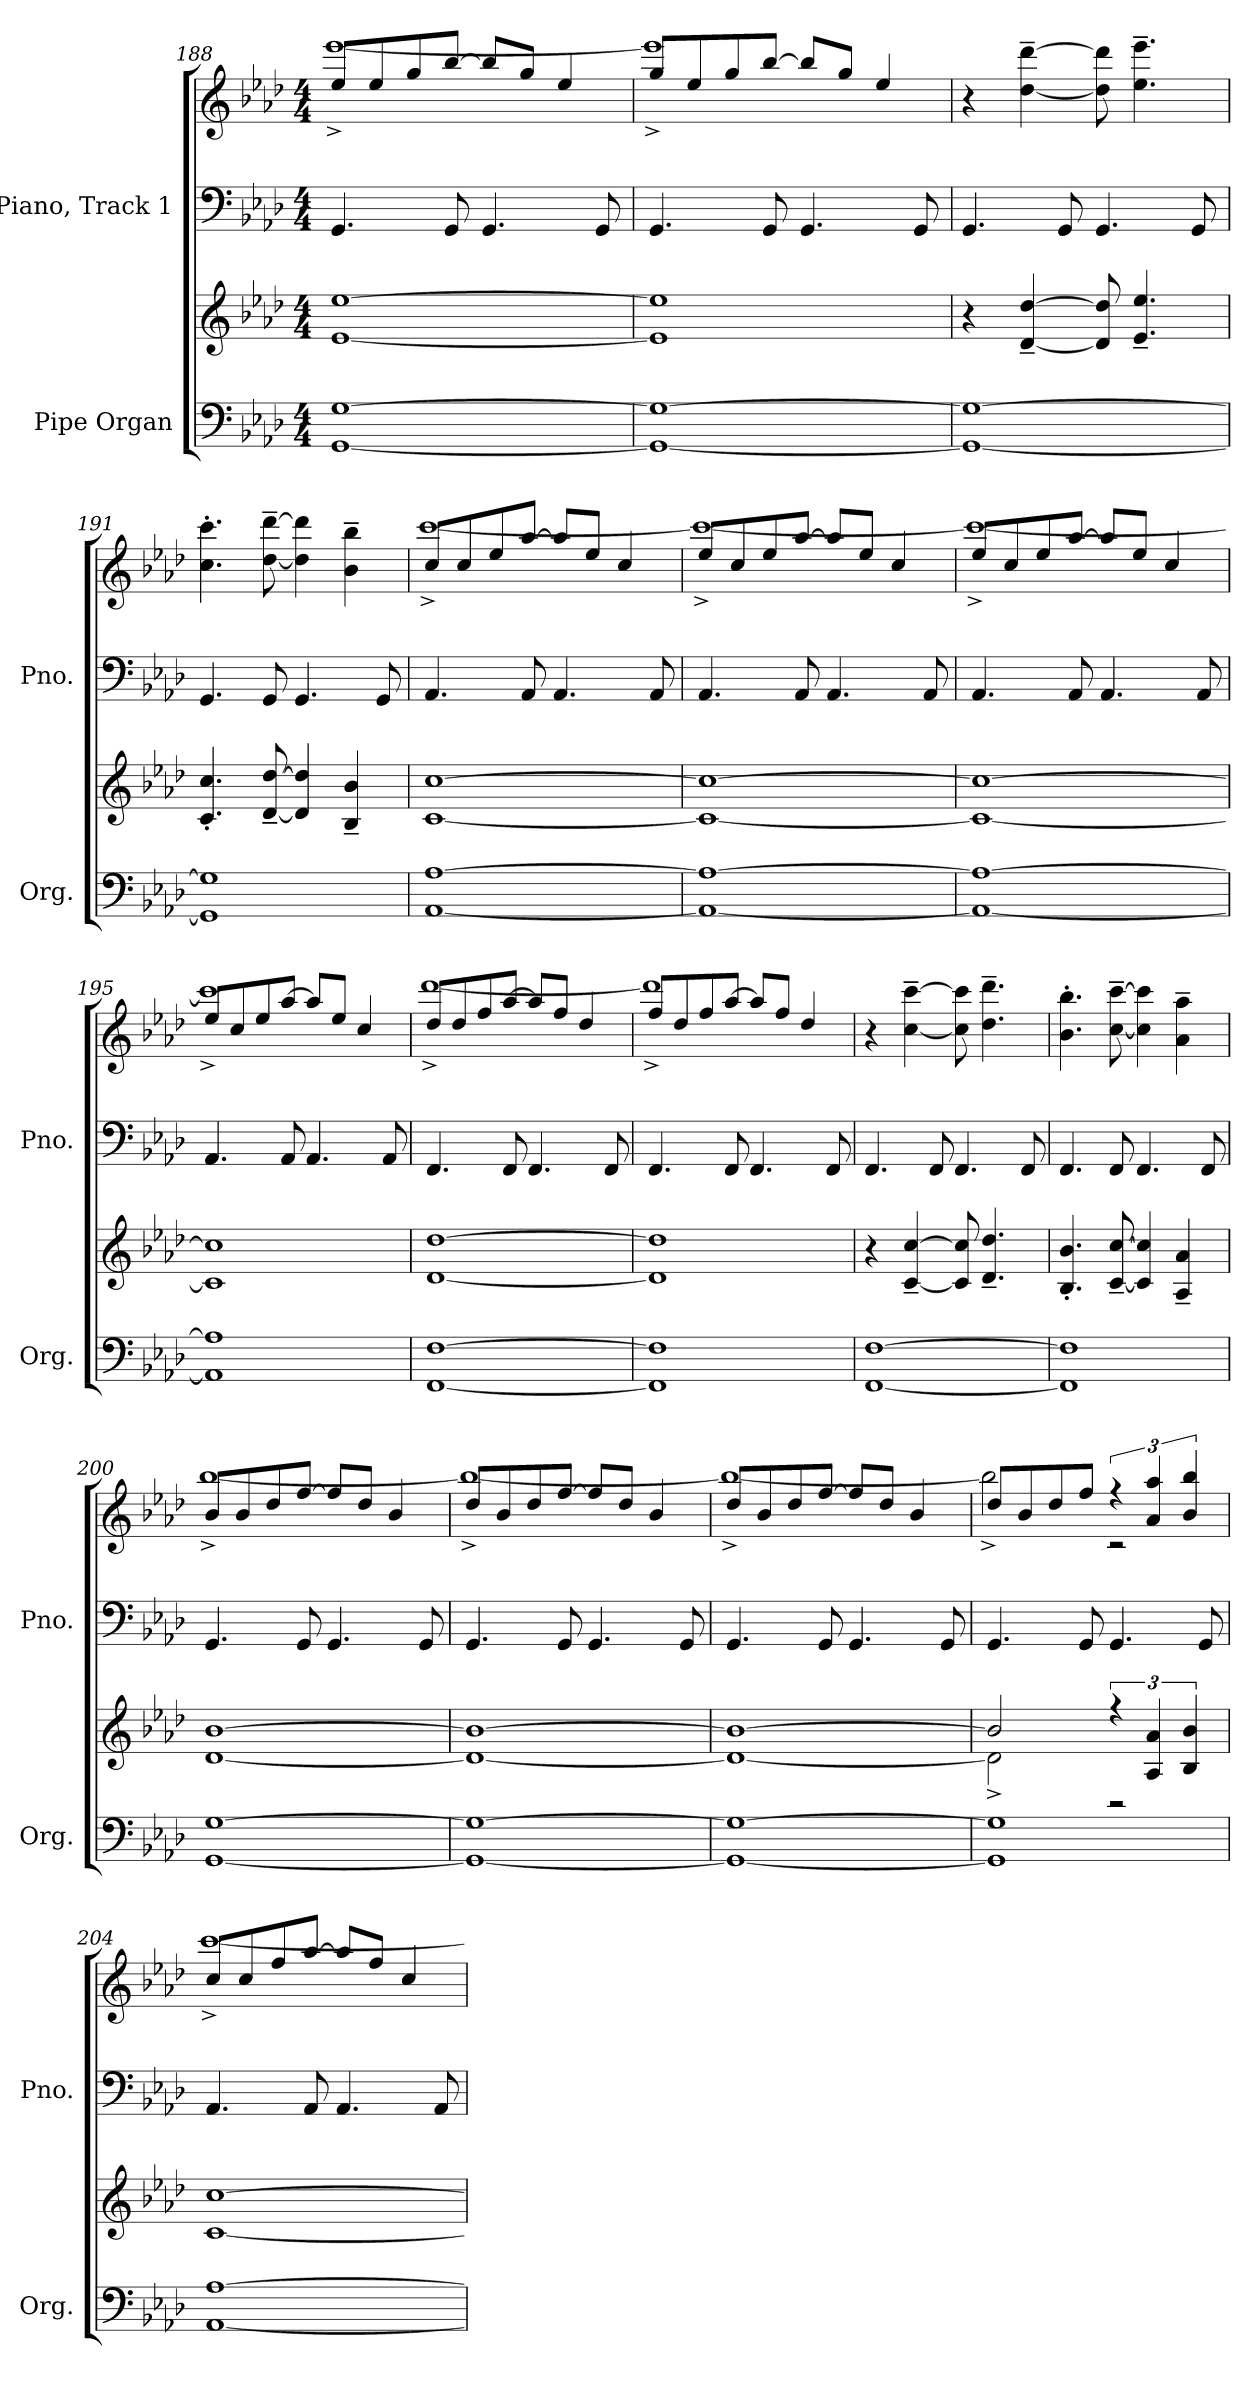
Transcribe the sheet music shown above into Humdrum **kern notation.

**kern	**kern	**kern	**kern
*part2	*part2	*part1	*part1
*staff4	*staff3	*staff2	*staff1
*I"Pipe Organ	*	*I"Piano, Track 1	*
*I'Org.	*	*I'Pno.	*
*clefF4	*clefG2	*clefF4	*clefG2
*k[b-e-a-d-]	*k[b-e-a-d-]	*k[b-e-a-d-]	*k[b-e-a-d-]
*M4/4	*M4/4	*M4/4	*M4/4
=188	=188	=188	=188
*	*	*	*^
[1GG [1G	[1e- [1ee-	4.GG/	8ee-/L	[1eee-^
.	.	.	8ee-/	.
.	.	.	8gg/	.
.	.	8GG/	[8bb-/J	.
.	.	4.GG/	8bb-/L]	.
.	.	.	8gg/J	.
.	.	.	4ee-/	.
.	.	8GG/	.	.
=189	=189	=189	=189	=189
1GG_ 1G_	1e-] 1ee-]	4.GG/	8gg/L	1eee-^]
.	.	.	8ee-/	.
.	.	.	8gg/	.
.	.	8GG/	[8bb-/J	.
.	.	4.GG/	8bb-/L]	.
.	.	.	8gg/J	.
.	.	.	4ee-/	.
.	.	8GG/	.	.
*	*	*	*v	*v
=190	=190	=190	=190
1GG_ 1G_	4r	4.GG/	4r
.	[4d-/~ [4dd-/~	.	[4dd-\~ [4ddd-\~
.	.	8GG/	.
.	8d-/] 8dd-/]	4.GG/	8dd-\] 8ddd-\]
.	4.e-/~ 4.ee-/~	.	4.ee-\~ 4.eee-\~
.	.	8GG/	.
!!LO:LB:g=z
=191	=191	=191	=191
1GG] 1G]	4.c/' 4.cc/'	4.GG/	4.cc\' 4.ccc\'
.	[8d-/~ [8dd-/~	8GG/	[8dd-\~ [8ddd-\~
.	4d-/] 4dd-/]	4.GG/	4dd-\] 4ddd-\]
.	4B-/~ 4b-/~	.	4b-\~ 4bb-\~
.	.	8GG/	.
=192	=192	=192	=192
*	*	*	*^
[1AA- [1A-	[1c [1cc	4.AA-/	8cc/L	[1ccc^
.	.	.	8cc/	.
.	.	.	8ee-/	.
.	.	8AA-/	[8aa-/J	.
.	.	4.AA-/	8aa-/L]	.
.	.	.	8ee-/J	.
.	.	.	4cc/	.
.	.	8AA-/	.	.
=193	=193	=193	=193	=193
1AA-_ 1A-_	1c_ 1cc_	4.AA-/	8ee-/L	1ccc^_
.	.	.	8cc/	.
.	.	.	8ee-/	.
.	.	8AA-/	[8aa-/J	.
.	.	4.AA-/	8aa-/L]	.
.	.	.	8ee-/J	.
.	.	.	4cc/	.
.	.	8AA-/	.	.
=194	=194	=194	=194	=194
1AA-_ 1A-_	1c_ 1cc_	4.AA-/	8ee-/L	1ccc^_
.	.	.	8cc/	.
.	.	.	8ee-/	.
.	.	8AA-/	[8aa-/J	.
.	.	4.AA-/	8aa-/L]	.
.	.	.	8ee-/J	.
.	.	.	4cc/	.
.	.	8AA-/	.	.
!!LO:LB:g=z	!!
=195	=195	=195	=195	=195
1AA-] 1A-]	1c] 1cc]	4.AA-/	8ee-/L	1ccc^]
.	.	.	8cc/	.
.	.	.	8ee-/	.
.	.	8AA-/	[8aa-/J	.
.	.	4.AA-/	8aa-/L]	.
.	.	.	8ee-/J	.
.	.	.	4cc/	.
.	.	8AA-/	.	.
=196	=196	=196	=196	=196
[1FF [1F	[1d- [1dd-	4.FF/	8dd-/L	[1ddd-^
.	.	.	8dd-/	.
.	.	.	8ff/	.
.	.	8FF/	[8aa-/J	.
.	.	4.FF/	8aa-/L]	.
.	.	.	8ff/J	.
.	.	.	4dd-/	.
.	.	8FF/	.	.
=197	=197	=197	=197	=197
1FF] 1F]	1d-] 1dd-]	4.FF/	8ff/L	1ddd-^]
.	.	.	8dd-/	.
.	.	.	8ff/	.
.	.	8FF/	[8aa-/J	.
.	.	4.FF/	8aa-/L]	.
.	.	.	8ff/J	.
.	.	.	4dd-/	.
.	.	8FF/	.	.
*	*	*	*v	*v
=198	=198	=198	=198
[1FF [1F	4r	4.FF/	4r
.	[4c/~ [4cc/~	.	[4cc\~ [4ccc\~
.	.	8FF/	.
.	8c/] 8cc/]	4.FF/	8cc\] 8ccc\]
.	4.d-/~ 4.dd-/~	.	4.dd-\~ 4.ddd-\~
.	.	8FF/	.
!!LO:PB:g=z
=199	=199	=199	=199
1FF] 1F]	4.B-/' 4.b-/'	4.FF/	4.b-\' 4.bb-\'
.	[8c/~ [8cc/~	8FF/	[8cc\~ [8ccc\~
.	4c/] 4cc/]	4.FF/	4cc\] 4ccc\]
.	4A-/~ 4a-/~	.	4a-\~ 4aa-\~
.	.	8FF/	.
=200	=200	=200	=200
*	*	*	*^
[1GG [1G	[1d- [1b-	4.GG/	8b-/L	[1bb-^
.	.	.	8b-/	.
.	.	.	8dd-/	.
.	.	8GG/	[8ff/J	.
.	.	4.GG/	8ff/L]	.
.	.	.	8dd-/J	.
.	.	.	4b-/	.
.	.	8GG/	.	.
=201	=201	=201	=201	=201
1GG_ 1G_	1d-_ 1b-_	4.GG/	8dd-/L	1bb-^_
.	.	.	8b-/	.
.	.	.	8dd-/	.
.	.	8GG/	[8ff/J	.
.	.	4.GG/	8ff/L]	.
.	.	.	8dd-/J	.
.	.	.	4b-/	.
.	.	8GG/	.	.
=202	=202	=202	=202	=202
1GG_ 1G_	1d-_ 1b-_	4.GG/	8dd-/L	1bb-^_
.	.	.	8b-/	.
.	.	.	8dd-/	.
.	.	8GG/	[8ff/J	.
.	.	4.GG/	8ff/L]	.
.	.	.	8dd-/J	.
.	.	.	4b-/	.
.	.	8GG/	.	.
!!LO:LB:g=z	!!
=203	=203	=203	=203	=203
*	*^	*	*	*
1GG] 1G]	2b-/]	2d-^\]	4.GG/	8dd-/L	2bb-^\]
.	.	.	.	8b-/	.
.	.	.	.	8dd-/	.
.	.	.	8GG/	8ff/J	.
.	6r	2r	4.GG/	6r	2r
.	6A-/ 6a-/	.	.	6a-/ 6aa-/	.
.	6B-/ 6b-/	.	.	6b-/ 6bb-/	.
.	.	.	8GG/	.	.
*	*v	*v	*	*	*
=204	=204	=204	=204	=204
[1AA- [1A-	[1c [1cc	4.AA-/	8cc/L	[1ccc^
.	.	.	8cc/	.
.	.	.	8ff/	.
.	.	8AA-/	[8aa-/J	.
.	.	4.AA-/	8aa-/L]	.
.	.	.	8ff/J	.
.	.	.	4cc/	.
.	.	8AA-/	.	.
*	*	*	*v	*v
=	=	=	=
*-	*-	*-	*-
